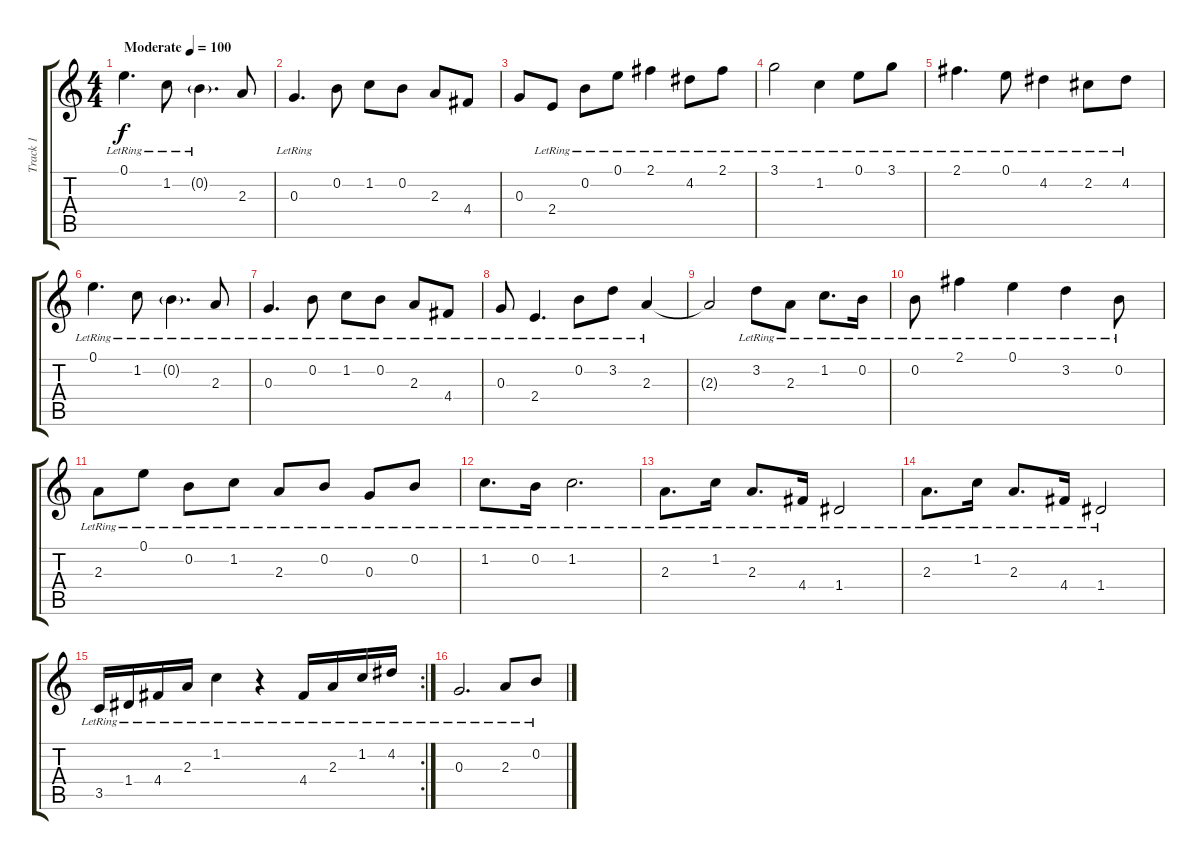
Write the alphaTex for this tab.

\track ("Track 1" "Track 1") {solo instrument acousticguitarnylon}
\staff {score tabs}
\tuning (E4 B3 G3 D3 A2 E2) {hide}
\ts (4 4)
\tempo (100 "Moderate")
\clef g2
\ks aminor
0.1{lr}.4{d dy f instrument acousticguitarnylon} 1.2{lr}.8 0.2{g lr}.4{d} 2.3.8 |
0.3{lr}.4{d} 0.2.8 1.2.8 0.2.8 2.3.8 4.4.8 |
0.3.8 2.4{lr}.8 0.2{lr}.8 0.1{lr}.8 2.1{lr}.4 4.2{lr}.8 2.1{lr}.8 |
3.1{lr}.2 1.2{lr}.4 0.1{lr}.8 3.1{lr}.8 |
2.1{lr}.4{d} 0.1{lr}.8 4.2{lr}.4 2.2{lr}.8 4.2{lr}.8 |
0.1{lr}.4{d} 1.2{lr}.8 0.2{g lr}.4{d} 2.3{lr}.8 |
0.3{lr}.4{d} 0.2{lr}.8 1.2{lr}.8 0.2{lr}.8 2.3{lr}.8 4.4{lr}.8 |
0.3{lr}.8 2.4{lr}.4{d} 0.2{lr}.8 3.2{lr}.8 2.3{lr}.4 |
2.3{t}.2 3.2{lr}.8 2.3{lr}.8 1.2{lr}.8{d} 0.2{lr}.16 |
0.2{lr}.8 2.1{lr}.4 0.1{lr}.4 3.2{lr}.4 0.2{lr}.8 |
2.3{lr}.8 0.1{lr}.8 0.2{lr}.8 1.2{lr}.8 2.3{lr}.8 0.2{lr}.8 0.3{lr}.8 0.2{lr}.8 |
1.2{lr}.8{d} 0.2{lr}.16 1.2{lr}.2{d} |
2.3{lr}.8{d} 1.2{lr}.16 2.3{lr}.8{d} 4.4{lr}.16 1.4{lr}.2 |
2.3{lr}.8{d} 1.2{lr}.16 2.3{lr}.8{d} 4.4{lr}.16 1.4{lr}.2 |
\rc 2
3.5{lr}.16 1.4{lr}.16 4.4{lr}.16 2.3{lr}.16 1.2{lr}.4 r.4 4.4{lr}.16 2.3{lr}.16 1.2{lr}.16 4.2{lr}.16 |
0.3{lr}.2{d} 2.3{lr}.8 0.2{lr}.8
